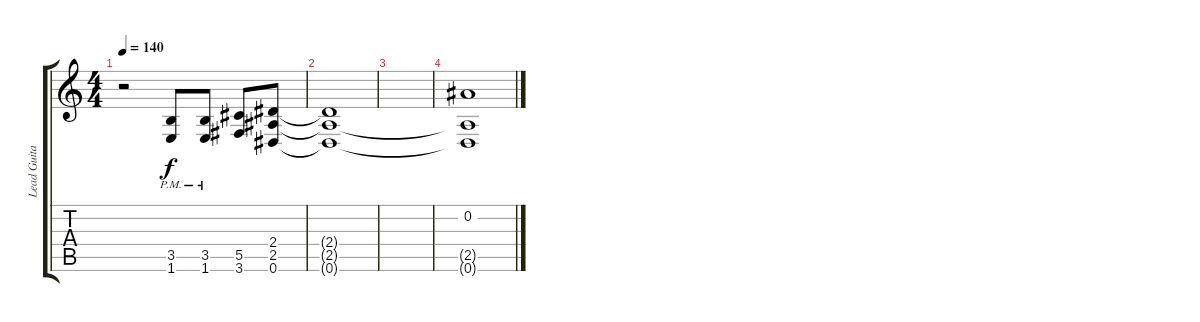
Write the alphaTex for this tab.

\track ("Lead Guitar" "Lead Guita") {instrument distortionguitar}
\staff {score tabs}
\tuning (Eb4 Bb3 Gb3 Db3 Ab2 Eb2) {hide}
\ts (4 4)
\tempo 140
\clef g2
\ks c
r.2{dy f} (3.5{pm} 1.6{pm}).8 (3.5{pm} 1.6{pm}).8 (5.5 3.6).8 (2.4 2.5 0.6).8 |
(2.4{t} 2.5{t} 0.6{t}).1 |
|
(0.2 2.5{t} 0.6{t}).1
